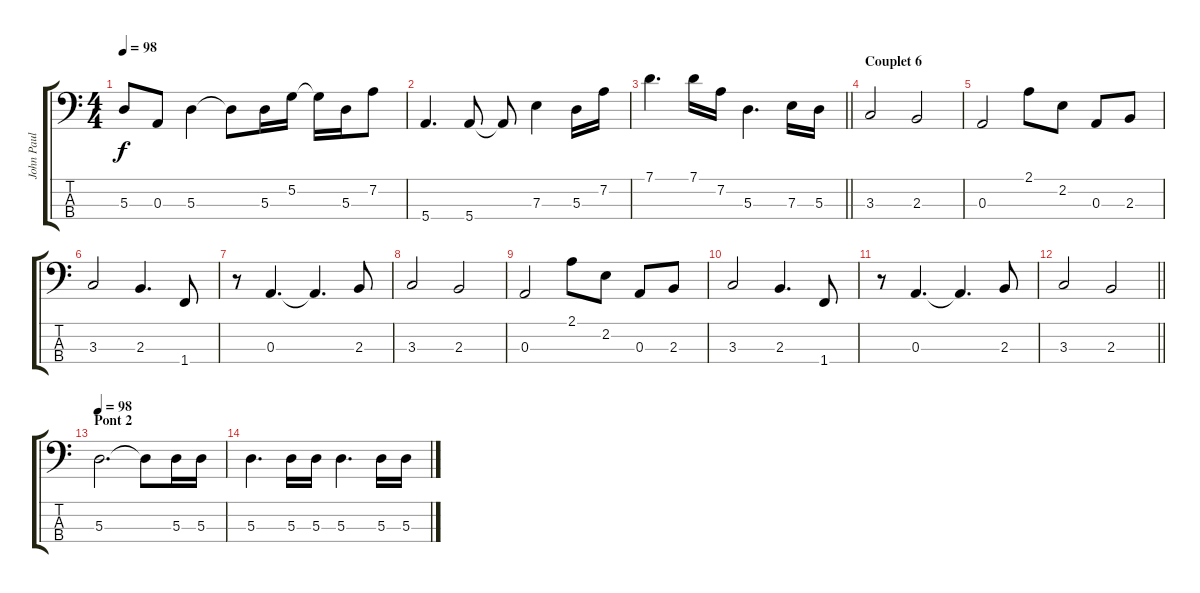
\track ("John Paul Jones (basse)" "John Paul ") {instrument electricbasspick}
\staff {score tabs}
\tuning (G2 D2 A1 E1) {hide}
\ts (4 4)
\tempo 98
\clef f4
\ks c
5.3{t}.8{dy f} 0.3.8 5.3.4 5.3{t}.8 5.3.16 5.2.16 5.2{t}.16 5.3.16 7.2.8 |
5.4.4{d} 5.4.8 5.4{t}.8 7.3.4 5.3.16 7.2.16 |
\barLineRight lightlight
7.1.4{d} 7.1.16 7.2.16 5.3.4{d} 7.3.16 5.3.16 |
\section ("" "Couplet 6")
3.3.2 2.3.2 |
0.3.2 2.1.8 2.2.8 0.3.8 2.3.8 |
3.3.2 2.3.4{d} 1.4.8 |
r.8 0.3.4{d} 0.3{t}.4{d} 2.3.8 |
3.3.2 2.3.2 |
0.3.2 2.1.8 2.2.8 0.3.8 2.3.8 |
3.3.2 2.3.4{d} 1.4.8 |
r.8 0.3.4{d} 0.3{t}.4{d} 2.3.8 |
\barLineRight lightlight
3.3.2 2.3.2 |
\section ("" "Pont 2")
\tempo 98
5.3.2{d} 5.3{t}.8 5.3.16 5.3.16 |
5.3.4{d} 5.3.16 5.3.16 5.3.4{d} 5.3.16 5.3.16
